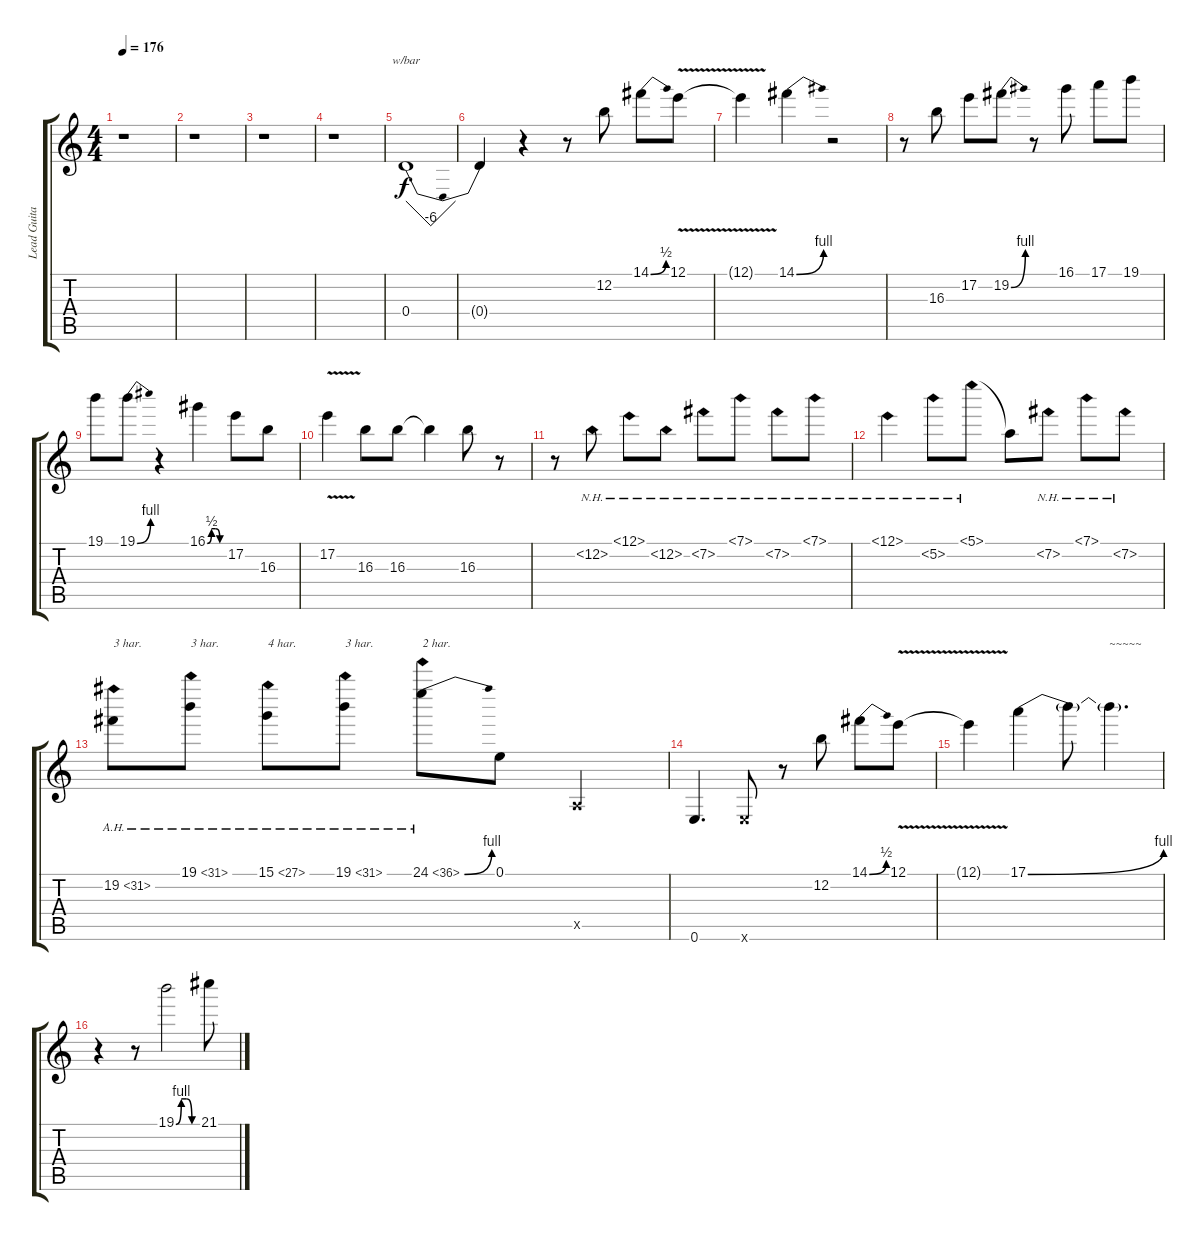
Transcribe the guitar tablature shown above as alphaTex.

\track ("Lead Guitar" "Lead Guita") {instrument distortionguitar}
\staff {score tabs}
\tuning (E4 B3 G3 D3 A2 E2) {hide}
\ts (4 4)
\tempo 176
\clef g2
\ks c
r.1{dy f} |
r.1 |
r.1 |
r.1 |
0.4.1{tbe (dip default 0 0 30 -24 60 0)} |
0.4{t}.4 r.4 r.8 12.2.8 14.1{be (bend 0 0 60 2)}.8 12.1{v}.8 |
12.1{t}.4 14.1{be (bend 0 0 60 4)}.4 r.2 |
r.8 16.3.8 17.2.8 19.2{be (bend 0 0 60 4)}.8 r.8 16.1.8 17.1.8 19.1.8 |
19.1.8 19.1{be (bend 0 0 60 4)}.8 r.4 16.1{be (custom 0 0 15 2 30 2 45 0 60 0)}.4 17.2.8 16.3.8 |
17.2{v}.4 16.3.8 16.3.8 16.3{t}.4 16.3.8 r.8 |
r.8 12.2{nh}.8 12.1{nh}.8 12.2{nh}.8 7.2{nh}.8 7.1{nh}.8 7.2{nh}.8 7.1{nh}.8 |
12.1{nh}.4 5.2{nh}.8 5.1{nh}.8 5.1{t}.8 7.2{nh}.8 7.1{nh}.8 7.2{nh}.8 |
19.2{ah 12}.8{txt "3 har."} 19.1{ah 12}.8{txt "3 har."} 15.1{ah 12}.8{txt "4 har."} 19.1{ah 12}.8{txt "3 har."} 24.1{be (bend 0 0 60 4) ah 12}.8{txt "2 har."} 0.1.8 0.5{x}.4 |
0.6.4{d} 0.6{x}.8 r.8 12.2.8 14.1{be (bend 0 0 60 2)}.8 12.1{v}.8 |
12.1{t}.4 17.1{be (bend 0 0 60 4)}.4 17.1{t}.8 17.1{t}.4{d txt "~~~~~"} |
r.4 r.8 19.1{be (custom 0 0 15 4 30 4 45 0 60 0)}.2 21.1.8
